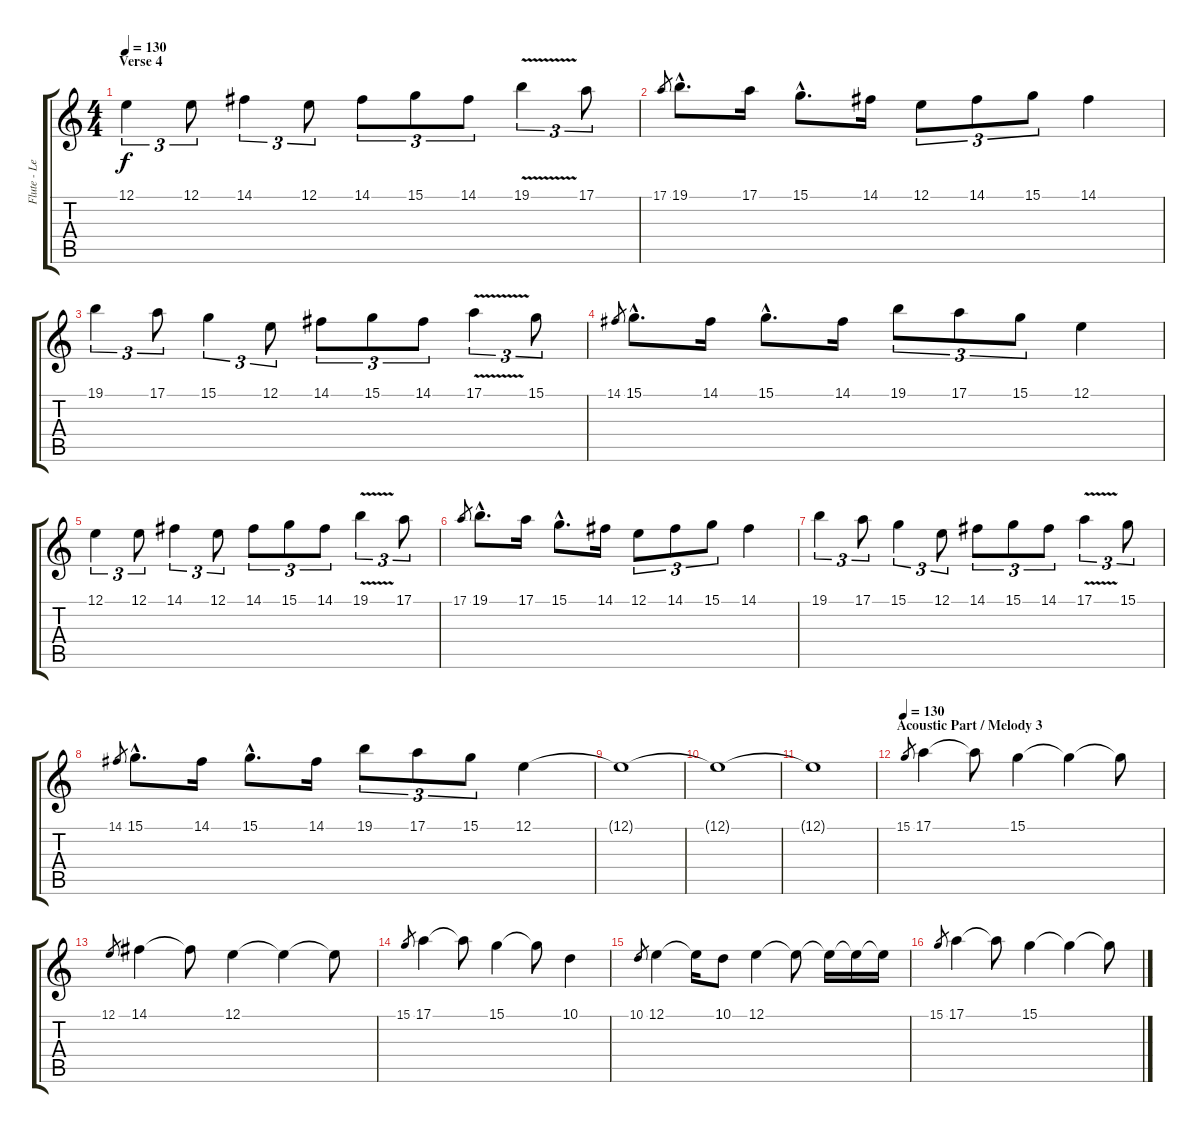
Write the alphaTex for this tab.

\track ("Flute - Lead" "Flute - Le") {instrument panflute}
\staff {score tabs}
\tuning (E4 B3 G3 D3 A2 E2) {hide}
\ts (4 4)
\section ("" "Verse 4")
\tempo 130
\clef g2
\ks c
12.1.4{tu (3 2) dy f} 12.1.8{tu (3 2)} 14.1.4{tu (3 2)} 12.1.8{tu (3 2)} 14.1.8{tu (3 2)} 15.1.8{tu (3 2)} 14.1.8{tu (3 2)} 19.1{v}.4{tu (3 2)} 17.1.8{tu (3 2)} |
17.1.8{gr} 19.1{hac}.8{d} 17.1.16 15.1{hac}.8{d} 14.1.16 12.1.8{tu (3 2)} 14.1.8{tu (3 2)} 15.1.8{tu (3 2)} 14.1.4 |
19.1.4{tu (3 2)} 17.1.8{tu (3 2)} 15.1.4{tu (3 2)} 12.1.8{tu (3 2)} 14.1.8{tu (3 2)} 15.1.8{tu (3 2)} 14.1.8{tu (3 2)} 17.1{v}.4{tu (3 2)} 15.1.8{tu (3 2)} |
14.1.8{gr} 15.1{hac}.8{d} 14.1.16 15.1{hac}.8{d} 14.1.16 19.1.8{tu (3 2)} 17.1.8{tu (3 2)} 15.1.8{tu (3 2)} 12.1.4 |
12.1.4{tu (3 2)} 12.1.8{tu (3 2)} 14.1.4{tu (3 2)} 12.1.8{tu (3 2)} 14.1.8{tu (3 2)} 15.1.8{tu (3 2)} 14.1.8{tu (3 2)} 19.1{v}.4{tu (3 2)} 17.1.8{tu (3 2)} |
17.1.8{gr} 19.1{hac}.8{d} 17.1.16 15.1{hac}.8{d} 14.1.16 12.1.8{tu (3 2)} 14.1.8{tu (3 2)} 15.1.8{tu (3 2)} 14.1.4 |
19.1.4{tu (3 2)} 17.1.8{tu (3 2)} 15.1.4{tu (3 2)} 12.1.8{tu (3 2)} 14.1.8{tu (3 2)} 15.1.8{tu (3 2)} 14.1.8{tu (3 2)} 17.1{v}.4{tu (3 2)} 15.1.8{tu (3 2)} |
14.1.8{gr} 15.1{hac}.8{d} 14.1.16 15.1{hac}.8{d} 14.1.16 19.1.8{tu (3 2)} 17.1.8{tu (3 2)} 15.1.8{tu (3 2)} 12.1.4 |
12.1{t}.1{volume 4} |
12.1{t}.1 |
12.1{t}.1 |
\section ("" "Acoustic Part / Melody 3")
\tempo 130
15.1.8{gr} 17.1.4{volume 15} 17.1{t}.8 15.1.4 15.1{t}.4 15.1{t}.8 |
12.1.8{gr} 14.1.4 14.1{t}.8 12.1.4 12.1{t}.4 12.1{t}.8 |
15.1.8{gr} 17.1.4 17.1{t}.8 15.1.4 15.1{t}.8 10.1.4 |
10.1.8{gr} 12.1.4 12.1{t}.16 10.1.8 12.1.4 12.1{t}.8 12.1{t}.16 12.1{t}.16 12.1{t}.16 |
15.1.8{gr} 17.1.4 17.1{t}.8 15.1.4 15.1{t}.4 15.1{t}.8
